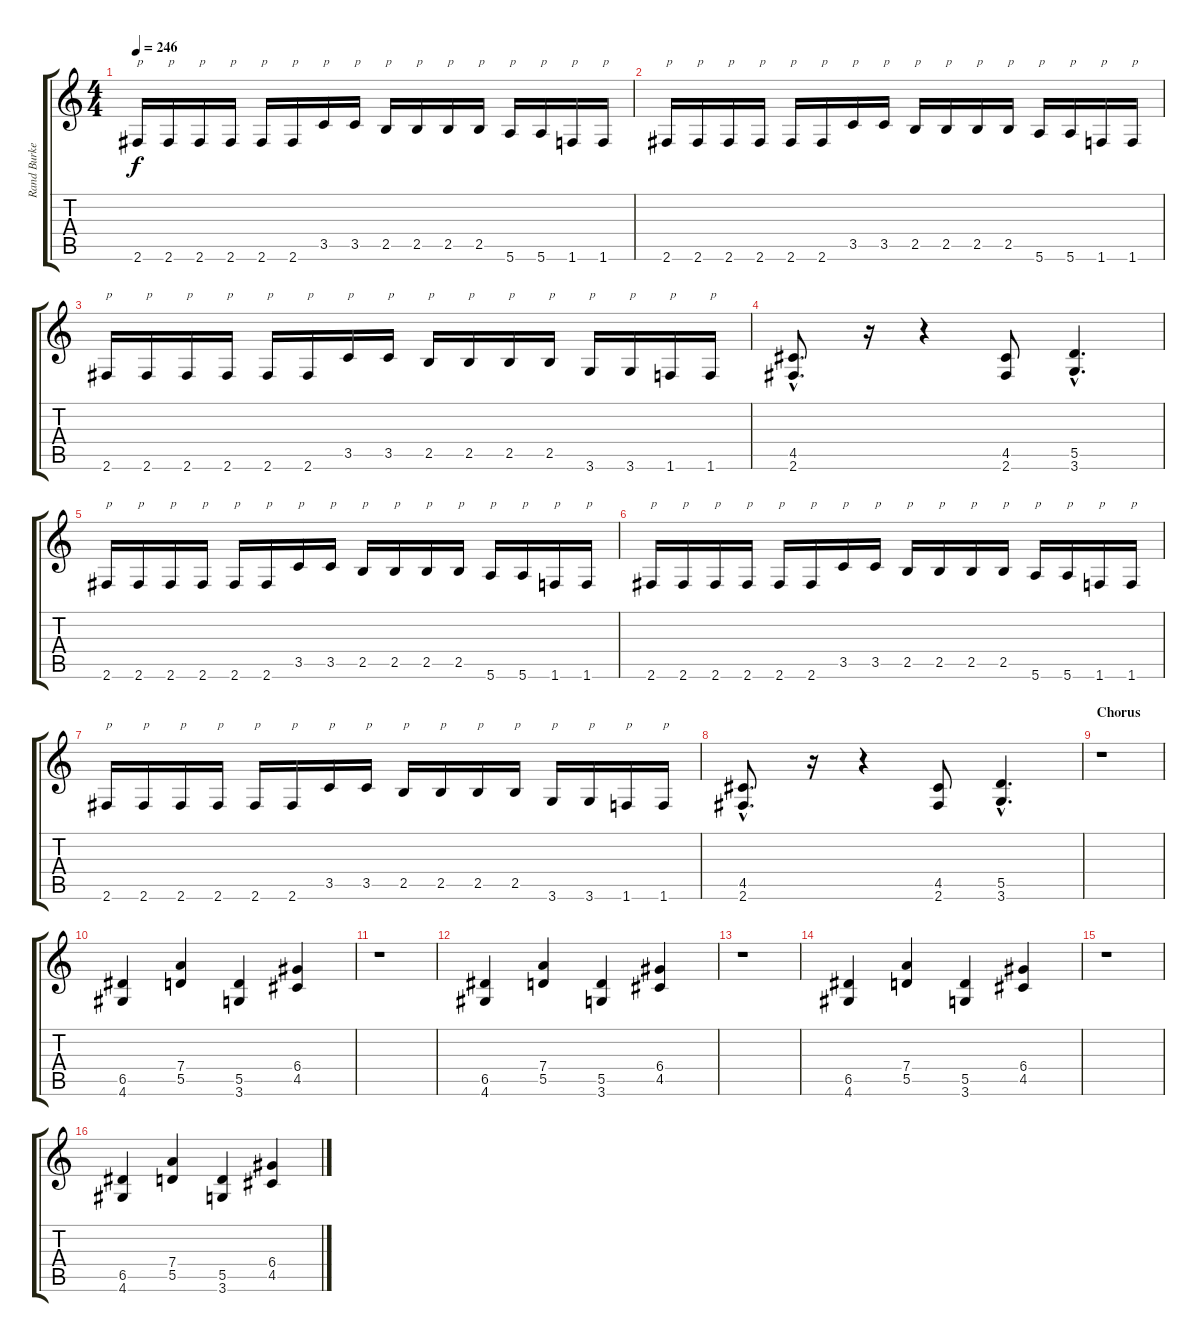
\track ("Rand Burkey" "Rand Burke") {instrument distortionguitar}
\staff {score tabs}
\tuning (E4 B3 G3 D3 A2 E2) {hide}
\ts (4 4)
\tempo 246
\clef g2
\ks c
2.6.16{txt "p" dy f} 2.6.16{txt "p"} 2.6.16{txt "p"} 2.6.16{txt "p"} 2.6.16{txt "p"} 2.6.16{txt "p"} 3.5.16{txt "p"} 3.5.16{txt "p"} 2.5.16{txt "p"} 2.5.16{txt "p"} 2.5.16{txt "p"} 2.5.16{txt "p"} 5.6.16{txt "p"} 5.6.16{txt "p"} 1.6.16{txt "p"} 1.6.16{txt "p"} |
2.6.16{txt "p"} 2.6.16{txt "p"} 2.6.16{txt "p"} 2.6.16{txt "p"} 2.6.16{txt "p"} 2.6.16{txt "p"} 3.5.16{txt "p"} 3.5.16{txt "p"} 2.5.16{txt "p"} 2.5.16{txt "p"} 2.5.16{txt "p"} 2.5.16{txt "p"} 5.6.16{txt "p"} 5.6.16{txt "p"} 1.6.16{txt "p"} 1.6.16{txt "p"} |
2.6.16{txt "p"} 2.6.16{txt "p"} 2.6.16{txt "p"} 2.6.16{txt "p"} 2.6.16{txt "p"} 2.6.16{txt "p"} 3.5.16{txt "p"} 3.5.16{txt "p"} 2.5.16{txt "p"} 2.5.16{txt "p"} 2.5.16{txt "p"} 2.5.16{txt "p"} 3.6.16{txt "p"} 3.6.16{txt "p"} 1.6.16{txt "p"} 1.6.16{txt "p"} |
(4.5{hac} 2.6{hac}).8{d} r.16 r.4 (4.5 2.6).8 (5.5{hac} 3.6{hac}).4{d} |
2.6.16{txt "p"} 2.6.16{txt "p"} 2.6.16{txt "p"} 2.6.16{txt "p"} 2.6.16{txt "p"} 2.6.16{txt "p"} 3.5.16{txt "p"} 3.5.16{txt "p"} 2.5.16{txt "p"} 2.5.16{txt "p"} 2.5.16{txt "p"} 2.5.16{txt "p"} 5.6.16{txt "p"} 5.6.16{txt "p"} 1.6.16{txt "p"} 1.6.16{txt "p"} |
2.6.16{txt "p"} 2.6.16{txt "p"} 2.6.16{txt "p"} 2.6.16{txt "p"} 2.6.16{txt "p"} 2.6.16{txt "p"} 3.5.16{txt "p"} 3.5.16{txt "p"} 2.5.16{txt "p"} 2.5.16{txt "p"} 2.5.16{txt "p"} 2.5.16{txt "p"} 5.6.16{txt "p"} 5.6.16{txt "p"} 1.6.16{txt "p"} 1.6.16{txt "p"} |
2.6.16{txt "p"} 2.6.16{txt "p"} 2.6.16{txt "p"} 2.6.16{txt "p"} 2.6.16{txt "p"} 2.6.16{txt "p"} 3.5.16{txt "p"} 3.5.16{txt "p"} 2.5.16{txt "p"} 2.5.16{txt "p"} 2.5.16{txt "p"} 2.5.16{txt "p"} 3.6.16{txt "p"} 3.6.16{txt "p"} 1.6.16{txt "p"} 1.6.16{txt "p"} |
(4.5{hac} 2.6{hac}).8{d} r.16 r.4 (4.5 2.6).8 (5.5{hac} 3.6{hac}).4{d} |
\section ("" "Chorus")
r.1 |
(6.5 4.6).4 (7.4 5.5).4 (5.5 3.6).4 (6.4 4.5).4 |
r.1 |
(6.5 4.6).4 (7.4 5.5).4 (5.5 3.6).4 (6.4 4.5).4 |
r.1 |
(6.5 4.6).4 (7.4 5.5).4 (5.5 3.6).4 (6.4 4.5).4 |
r.1 |
(6.5 4.6).4 (7.4 5.5).4 (5.5 3.6).4 (6.4 4.5).4
